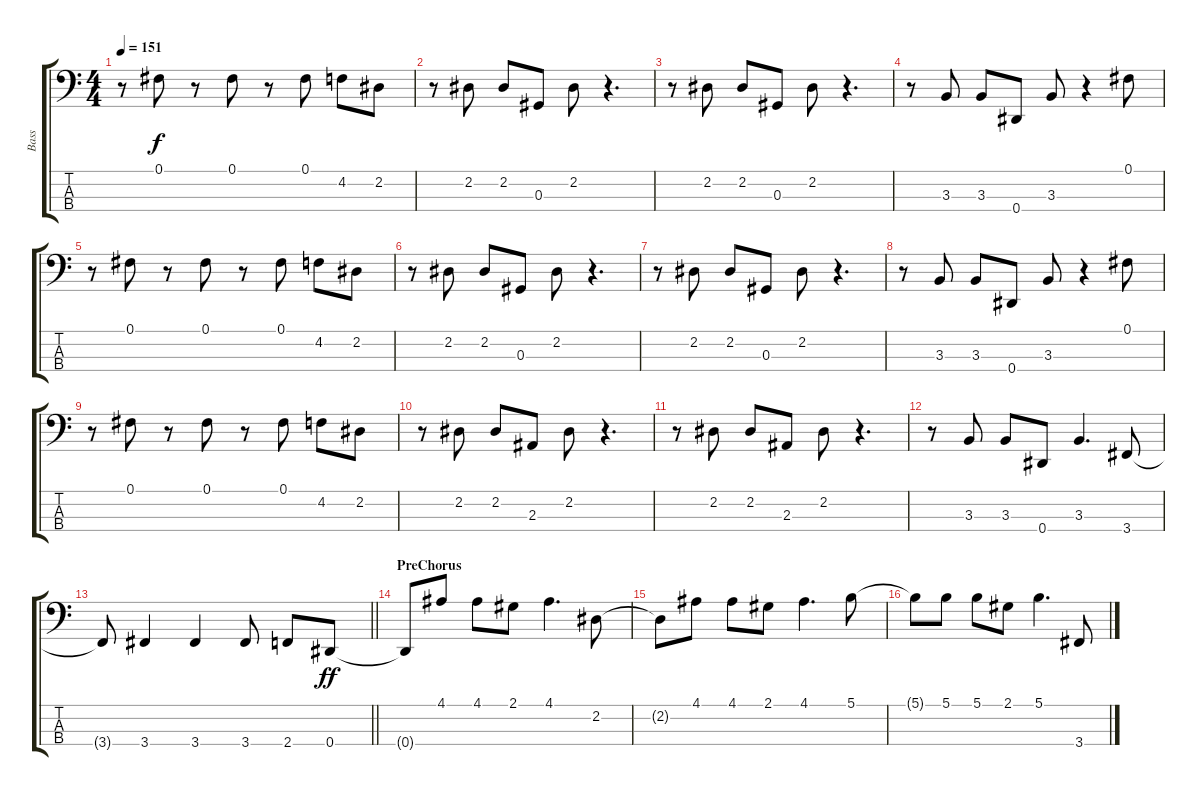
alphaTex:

\track ("Bass" "Bass") {instrument electricbassfinger}
\staff {score tabs}
\tuning (Gb2 Db2 Ab1 Eb1) {hide}
\ts (4 4)
\tempo 151
\clef f4
\ks c
r.8{dy f} 0.1.8 r.8 0.1.8 r.8 0.1.8 4.2.8 2.2.8 |
r.8 2.2.8 2.2.8 0.3.8 2.2.8 r.4{d} |
r.8 2.2.8 2.2.8 0.3.8 2.2.8 r.4{d} |
r.8 3.3.8 3.3.8 0.4.8 3.3.8 r.4 0.1.8 |
r.8 0.1.8 r.8 0.1.8 r.8 0.1.8 4.2.8 2.2.8 |
r.8 2.2.8 2.2.8 0.3.8 2.2.8 r.4{d} |
r.8 2.2.8 2.2.8 0.3.8 2.2.8 r.4{d} |
r.8 3.3.8 3.3.8 0.4.8 3.3.8 r.4 0.1.8 |
r.8 0.1.8 r.8 0.1.8 r.8 0.1.8 4.2.8 2.2.8 |
r.8 2.2.8 2.2.8 2.3.8 2.2.8 r.4{d} |
r.8 2.2.8 2.2.8 2.3.8 2.2.8 r.4{d} |
r.8 3.3.8 3.3.8 0.4.8 3.3.4{d} 3.4.8 |
\barLineRight lightlight
3.4{t}.8 3.4.4 3.4.4 3.4.8 2.4.8 0.4.8{dy ff} |
\section ("" "PreChorus")
0.4{t}.8 4.1.8 4.1.8 2.1.8 4.1.4{d} 2.2.8 |
2.2{t}.8 4.1.8 4.1.8 2.1.8 4.1.4{d} 5.1.8 |
5.1{t}.8 5.1.8 5.1.8 2.1.8 5.1.4{d} 3.4.8
